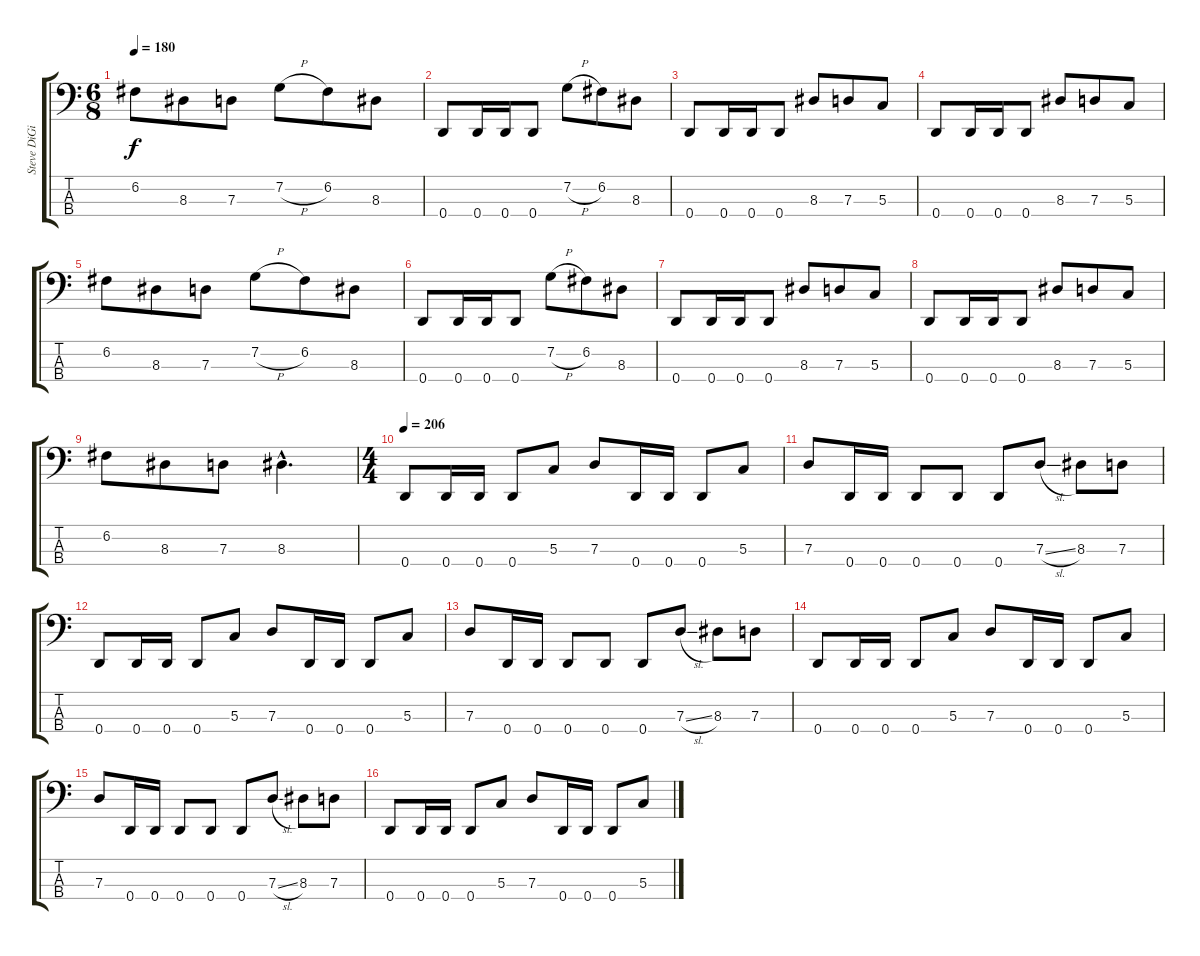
\track ("Steve DiGiorgio" "Steve DiGi") {instrument electricbassfinger}
\staff {score tabs}
\tuning (F2 C2 G1 D1) {hide}
\ts (6 8)
\tempo 180
\clef f4
\ks c
6.2.8{dy f} 8.3.8 7.3.8 7.2{h}.8 6.2.8 8.3.8 |
0.4.8 0.4.16 0.4.16 0.4.8 7.2{h}.8 6.2.8 8.3.8 |
0.4.8 0.4.16 0.4.16 0.4.8 8.3.8 7.3.8 5.3.8 |
0.4.8 0.4.16 0.4.16 0.4.8 8.3.8 7.3.8 5.3.8 |
6.2.8 8.3.8 7.3.8 7.2{h}.8 6.2.8 8.3.8 |
0.4.8 0.4.16 0.4.16 0.4.8 7.2{h}.8 6.2.8 8.3.8 |
0.4.8 0.4.16 0.4.16 0.4.8 8.3.8 7.3.8 5.3.8 |
0.4.8 0.4.16 0.4.16 0.4.8 8.3.8 7.3.8 5.3.8 |
6.2.8 8.3.8 7.3.8 8.3{hac}.4{d} |
\ts (4 4)
\tempo 206
0.4.8 0.4.16 0.4.16 0.4.8 5.3.8 7.3.8 0.4.16 0.4.16 0.4.8 5.3.8 |
7.3.8 0.4.16 0.4.16 0.4.8 0.4.8 0.4.8 7.3{sl}.8 8.3.8 7.3.8 |
0.4.8 0.4.16 0.4.16 0.4.8 5.3.8 7.3.8 0.4.16 0.4.16 0.4.8 5.3.8 |
7.3.8 0.4.16 0.4.16 0.4.8 0.4.8 0.4.8 7.3{sl}.8 8.3.8 7.3.8 |
0.4.8 0.4.16 0.4.16 0.4.8 5.3.8 7.3.8 0.4.16 0.4.16 0.4.8 5.3.8 |
7.3.8 0.4.16 0.4.16 0.4.8 0.4.8 0.4.8 7.3{sl}.8 8.3.8 7.3.8 |
0.4.8 0.4.16 0.4.16 0.4.8 5.3.8 7.3.8 0.4.16 0.4.16 0.4.8 5.3.8
